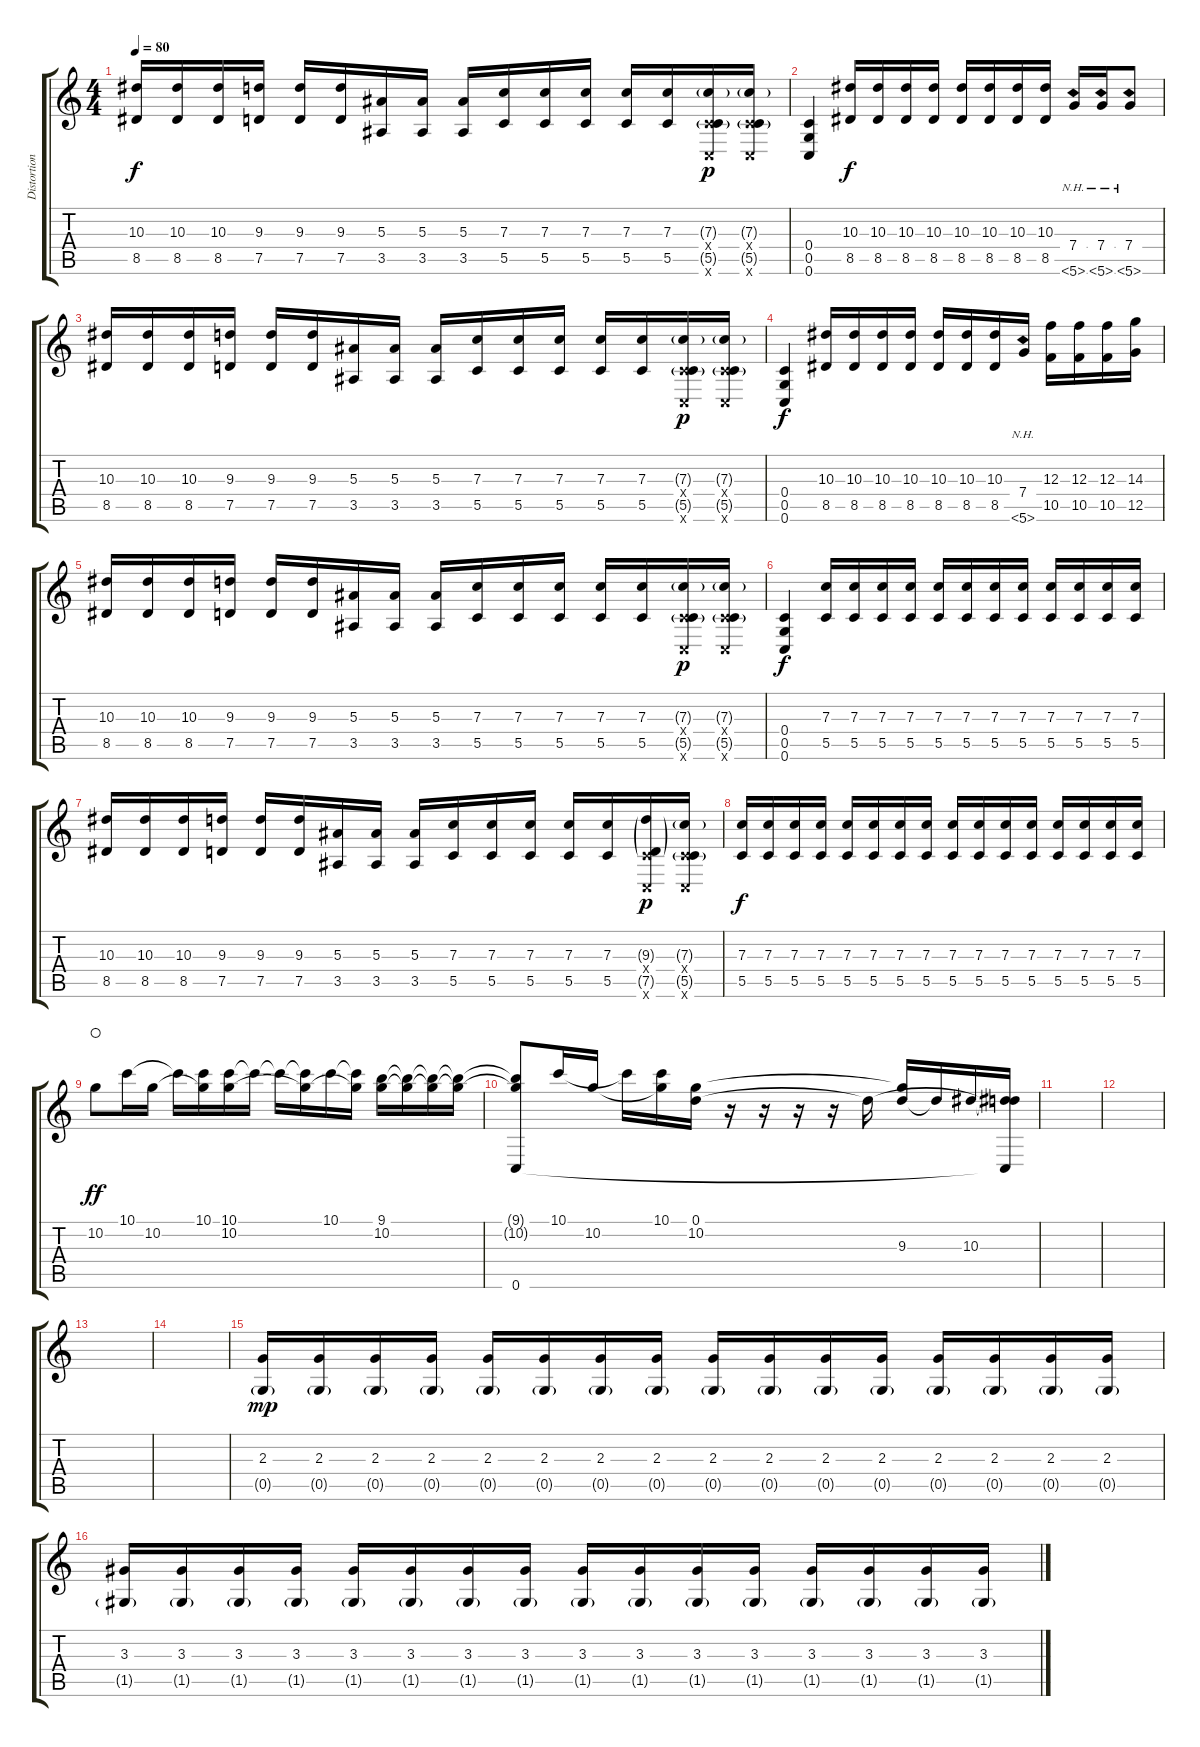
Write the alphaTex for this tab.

\track ("Distortion Guitar 2" "Distortion") {instrument distortionguitar}
\staff {score tabs}
\tuning (D4 A3 F3 C3 G2 C2) {hide}
\ts (4 4)
\tempo 80
\clef g2
\ks c
(10.3 8.5).16{dy f} (10.3 8.5).16 (10.3 8.5).16 (9.3 7.5).16 (9.3 7.5).16 (9.3 7.5).16 (5.3 3.5).16 (5.3 3.5).16 (5.3 3.5).16 (7.3 5.5).16 (7.3 5.5).16 (7.3 5.5).16 (7.3 5.5).16 (7.3 5.5).16 (7.3{g} 0.4{x} 5.5{g} 0.6{x}).16{dy p} (7.3{g} 0.4{x} 5.5{g} 0.6{x}).16 |
(0.4 0.5 0.6).4 (10.3 8.5).16{dy f} (10.3 8.5).16 (10.3 8.5).16 (10.3 8.5).16 (10.3 8.5).16 (10.3 8.5).16 (10.3 8.5).16 (10.3 8.5).16 (7.4 5.6{nh}).16 (7.4 5.6{nh}).16 (7.4 5.6{nh}).8 |
(10.3 8.5).16 (10.3 8.5).16 (10.3 8.5).16 (9.3 7.5).16 (9.3 7.5).16 (9.3 7.5).16 (5.3 3.5).16 (5.3 3.5).16 (5.3 3.5).16 (7.3 5.5).16 (7.3 5.5).16 (7.3 5.5).16 (7.3 5.5).16 (7.3 5.5).16 (7.3{g} 0.4{x} 5.5{g} 0.6{x}).16{dy p} (7.3{g} 0.4{x} 5.5{g} 0.6{x}).16 |
(0.4 0.5 0.6).4{dy f} (10.3 8.5).16 (10.3 8.5).16 (10.3 8.5).16 (10.3 8.5).16 (10.3 8.5).16 (10.3 8.5).16 (10.3 8.5).16 (7.4 5.6{nh}).16 (12.3 10.5).16 (12.3 10.5).16 (12.3 10.5).16 (14.3 12.5).16 |
(10.3 8.5).16 (10.3 8.5).16 (10.3 8.5).16 (9.3 7.5).16 (9.3 7.5).16 (9.3 7.5).16 (5.3 3.5).16 (5.3 3.5).16 (5.3 3.5).16 (7.3 5.5).16 (7.3 5.5).16 (7.3 5.5).16 (7.3 5.5).16 (7.3 5.5).16 (7.3{g} 0.4{x} 5.5{g} 0.6{x}).16{dy p} (7.3{g} 0.4{x} 5.5{g} 0.6{x}).16 |
(0.4 0.5 0.6).4{dy f} (7.3 5.5).16 (7.3 5.5).16 (7.3 5.5).16 (7.3 5.5).16 (7.3 5.5).16 (7.3 5.5).16 (7.3 5.5).16 (7.3 5.5).16 (7.3 5.5).16 (7.3 5.5).16 (7.3 5.5).16 (7.3 5.5).16 |
(10.3 8.5).16 (10.3 8.5).16 (10.3 8.5).16 (9.3 7.5).16 (9.3 7.5).16 (9.3 7.5).16 (5.3 3.5).16 (5.3 3.5).16 (5.3 3.5).16 (7.3 5.5).16 (7.3 5.5).16 (7.3 5.5).16 (7.3 5.5).16 (7.3 5.5).16 (9.3{g} 0.4{x} 7.5{g} 0.6{x}).16{dy p} (7.3{g} 0.4{x} 5.5{g} 0.6{x}).16 |
(7.3 5.5).16{dy f} (7.3 5.5).16 (7.3 5.5).16 (7.3 5.5).16 (7.3 5.5).16 (7.3 5.5).16 (7.3 5.5).16 (7.3 5.5).16 (7.3 5.5).16 (7.3 5.5).16 (7.3 5.5).16 (7.3 5.5).16 (7.3 5.5).16 (7.3 5.5).16 (7.3 5.5).16 (7.3 5.5).16 |
10.2.8{dy ff instrument overdrivenguitar waho} 10.1.16 10.2.16 10.1{t}.16 (10.1 10.2{t}).16 (10.1 10.2).16 10.1{t}.16 10.1{t}.16 (10.1{t} 10.2{t}).16 10.1.16 (10.1{t} 10.2{t}).16 (9.1 10.2).16 (9.1{t} 10.2{t}).16 (9.1{t} 10.2{t}).16 (9.1{t} 10.2{t}).16 |
(9.1{t} 10.2{t} 0.6).8 10.1.16 10.2.16 10.1{t}.16 (10.1 10.2{t}).16 (0.1 10.2).16 r.16 r.16 r.16 r.16 0.1{t}.16 (10.2{t} 9.3).16 9.3{t}.16 10.3.16 (0.1{t} 10.3{t} 0.6{t}).16 |
|
|
|
|
(2.3 0.5{g}).16{dy mp} (2.3 0.5{g}).16 (2.3 0.5{g}).16 (2.3 0.5{g}).16 (2.3 0.5{g}).16 (2.3 0.5{g}).16 (2.3 0.5{g}).16 (2.3 0.5{g}).16 (2.3 0.5{g}).16 (2.3 0.5{g}).16 (2.3 0.5{g}).16 (2.3 0.5{g}).16 (2.3 0.5{g}).16 (2.3 0.5{g}).16 (2.3 0.5{g}).16 (2.3 0.5{g}).16 |
(3.3 1.5{g}).16 (3.3 1.5{g}).16 (3.3 1.5{g}).16 (3.3 1.5{g}).16 (3.3 1.5{g}).16 (3.3 1.5{g}).16 (3.3 1.5{g}).16 (3.3 1.5{g}).16 (3.3 1.5{g}).16 (3.3 1.5{g}).16 (3.3 1.5{g}).16 (3.3 1.5{g}).16 (3.3 1.5{g}).16 (3.3 1.5{g}).16 (3.3 1.5{g}).16 (3.3 1.5{g}).16
